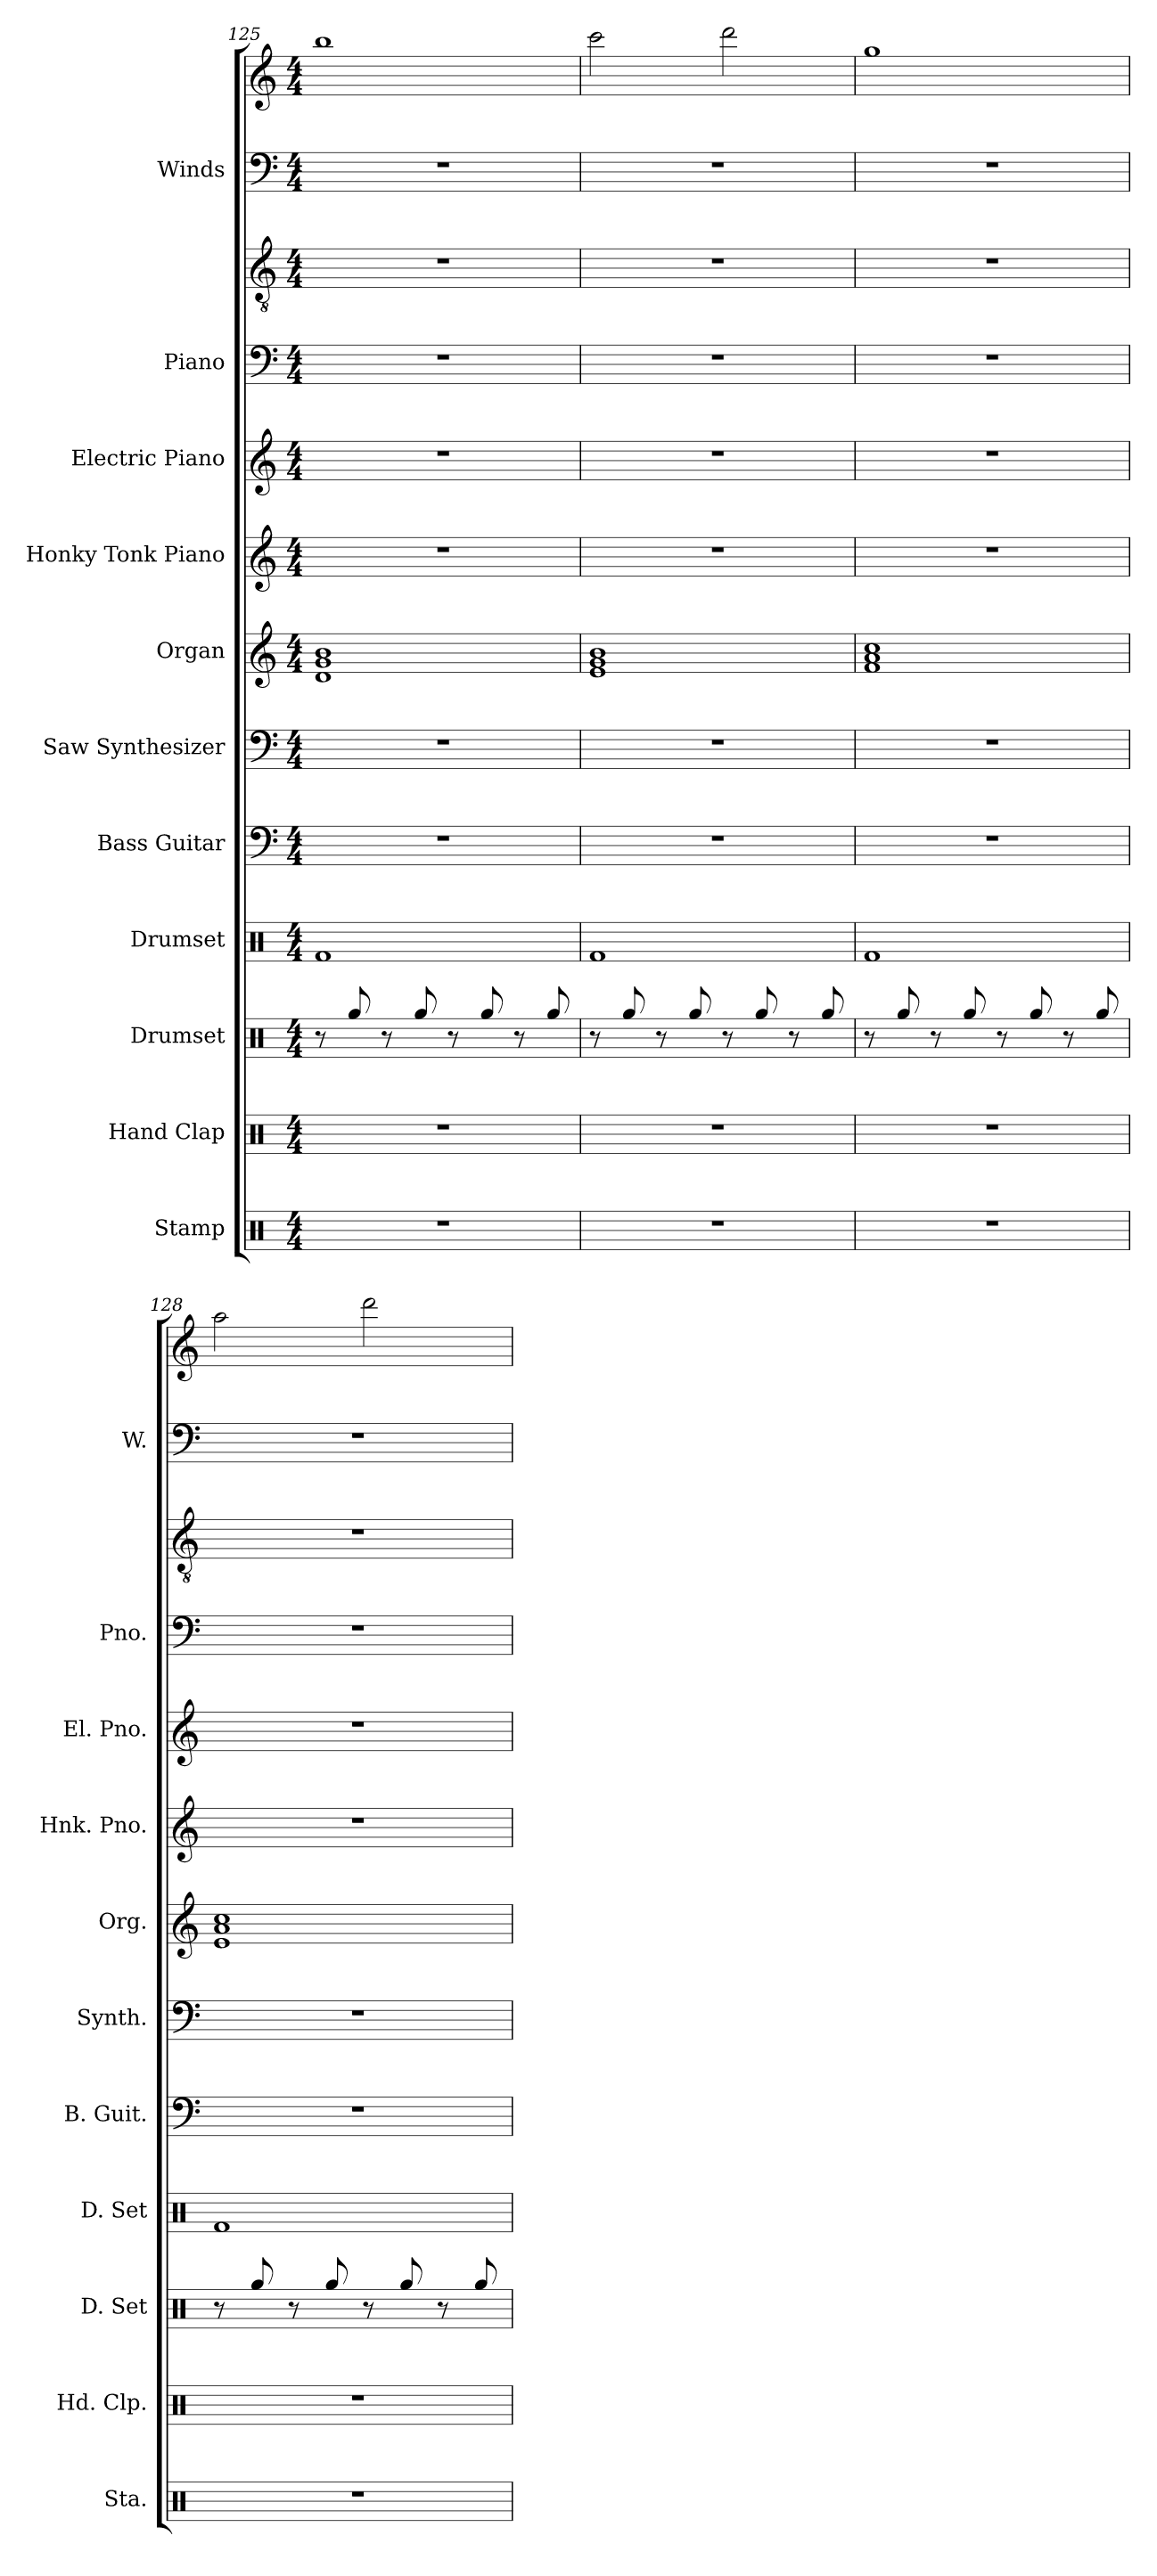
**kern	**kern	**kern	**kern	**kern	**kern	**kern	**kern	**kern	**kern	**kern	**kern	**kern
*part11	*part10	*part9	*part8	*part7	*part6	*part5	*part4	*part3	*part2	*part2	*part1	*part1
*staff13	*staff12	*staff11	*staff10	*staff9	*staff8	*staff7	*staff6	*staff5	*staff4	*staff3	*staff2	*staff1
*I"Stamp	*I"Hand Clap	*I"Drumset	*I"Drumset	*I"Bass Guitar	*I"Saw Synthesizer	*I"Organ	*I"Honky Tonk Piano	*I"Electric Piano	*I"Piano	*	*I"Winds	*
*I'Sta.	*I'Hd. Clp.	*I'D. Set	*I'D. Set	*I'B. Guit.	*I'Synth.	*I'Org.	*I'Hnk. Pno.	*I'El. Pno.	*I'Pno.	*	*I'W.	*
*clefX	*clefX	*clefX	*clefX	*clefF4	*clefF4	*clefG2	*clefG2	*clefG2	*clefF4	*clefGv2	*clefF4	*clefG2
*	*	*	*	*ITrd7c12	*	*	*	*	*	*	*	*
*k[]	*k[]	*k[]	*k[]	*k[]	*k[]	*k[]	*k[]	*k[]	*k[]	*k[]	*k[]	*k[]
*M4/4	*M4/4	*M4/4	*M4/4	*M4/4	*M4/4	*M4/4	*M4/4	*M4/4	*M4/4	*M4/4	*M4/4	*M4/4
=125	=125	=125	=125	=125	=125	=125	=125	=125	=125	=125	=125	=125
1r	1r	8r	1Rf	1r	1r	1d 1g 1b	1r	1r	1r	1r	1r	1bb
.	.	8Rgg/	.	.	.	.	.	.	.	.	.	.
.	.	8r	.	.	.	.	.	.	.	.	.	.
.	.	8Rgg/	.	.	.	.	.	.	.	.	.	.
.	.	8r	.	.	.	.	.	.	.	.	.	.
.	.	8Rgg/	.	.	.	.	.	.	.	.	.	.
.	.	8r	.	.	.	.	.	.	.	.	.	.
.	.	8Rgg/	.	.	.	.	.	.	.	.	.	.
=126	=126	=126	=126	=126	=126	=126	=126	=126	=126	=126	=126	=126
1r	1r	8r	1Rf	1r	1r	1e 1g 1b	1r	1r	1r	1r	1r	2ccc\
.	.	8Rgg/	.	.	.	.	.	.	.	.	.	.
.	.	8r	.	.	.	.	.	.	.	.	.	.
.	.	8Rgg/	.	.	.	.	.	.	.	.	.	.
.	.	8r	.	.	.	.	.	.	.	.	.	2ddd\
.	.	8Rgg/	.	.	.	.	.	.	.	.	.	.
.	.	8r	.	.	.	.	.	.	.	.	.	.
.	.	8Rgg/	.	.	.	.	.	.	.	.	.	.
!!LO:PB:g=z
=127	=127	=127	=127	=127	=127	=127	=127	=127	=127	=127	=127	=127
1r	1r	8r	1Rf	1r	1r	1f 1a 1cc	1r	1r	1r	1r	1r	1gg
.	.	8Rgg/	.	.	.	.	.	.	.	.	.	.
.	.	8r	.	.	.	.	.	.	.	.	.	.
.	.	8Rgg/	.	.	.	.	.	.	.	.	.	.
.	.	8r	.	.	.	.	.	.	.	.	.	.
.	.	8Rgg/	.	.	.	.	.	.	.	.	.	.
.	.	8r	.	.	.	.	.	.	.	.	.	.
.	.	8Rgg/	.	.	.	.	.	.	.	.	.	.
=128	=128	=128	=128	=128	=128	=128	=128	=128	=128	=128	=128	=128
1r	1r	8r	1Rf	1r	1r	1e 1a 1cc	1r	1r	1r	1r	1r	2aa\
.	.	8Rgg/	.	.	.	.	.	.	.	.	.	.
.	.	8r	.	.	.	.	.	.	.	.	.	.
.	.	8Rgg/	.	.	.	.	.	.	.	.	.	.
.	.	8r	.	.	.	.	.	.	.	.	.	2ddd\
.	.	8Rgg/	.	.	.	.	.	.	.	.	.	.
.	.	8r	.	.	.	.	.	.	.	.	.	.
.	.	8Rgg/	.	.	.	.	.	.	.	.	.	.
=	=	=	=	=	=	=	=	=	=	=	=	=
*-	*-	*-	*-	*-	*-	*-	*-	*-	*-	*-	*-	*-
